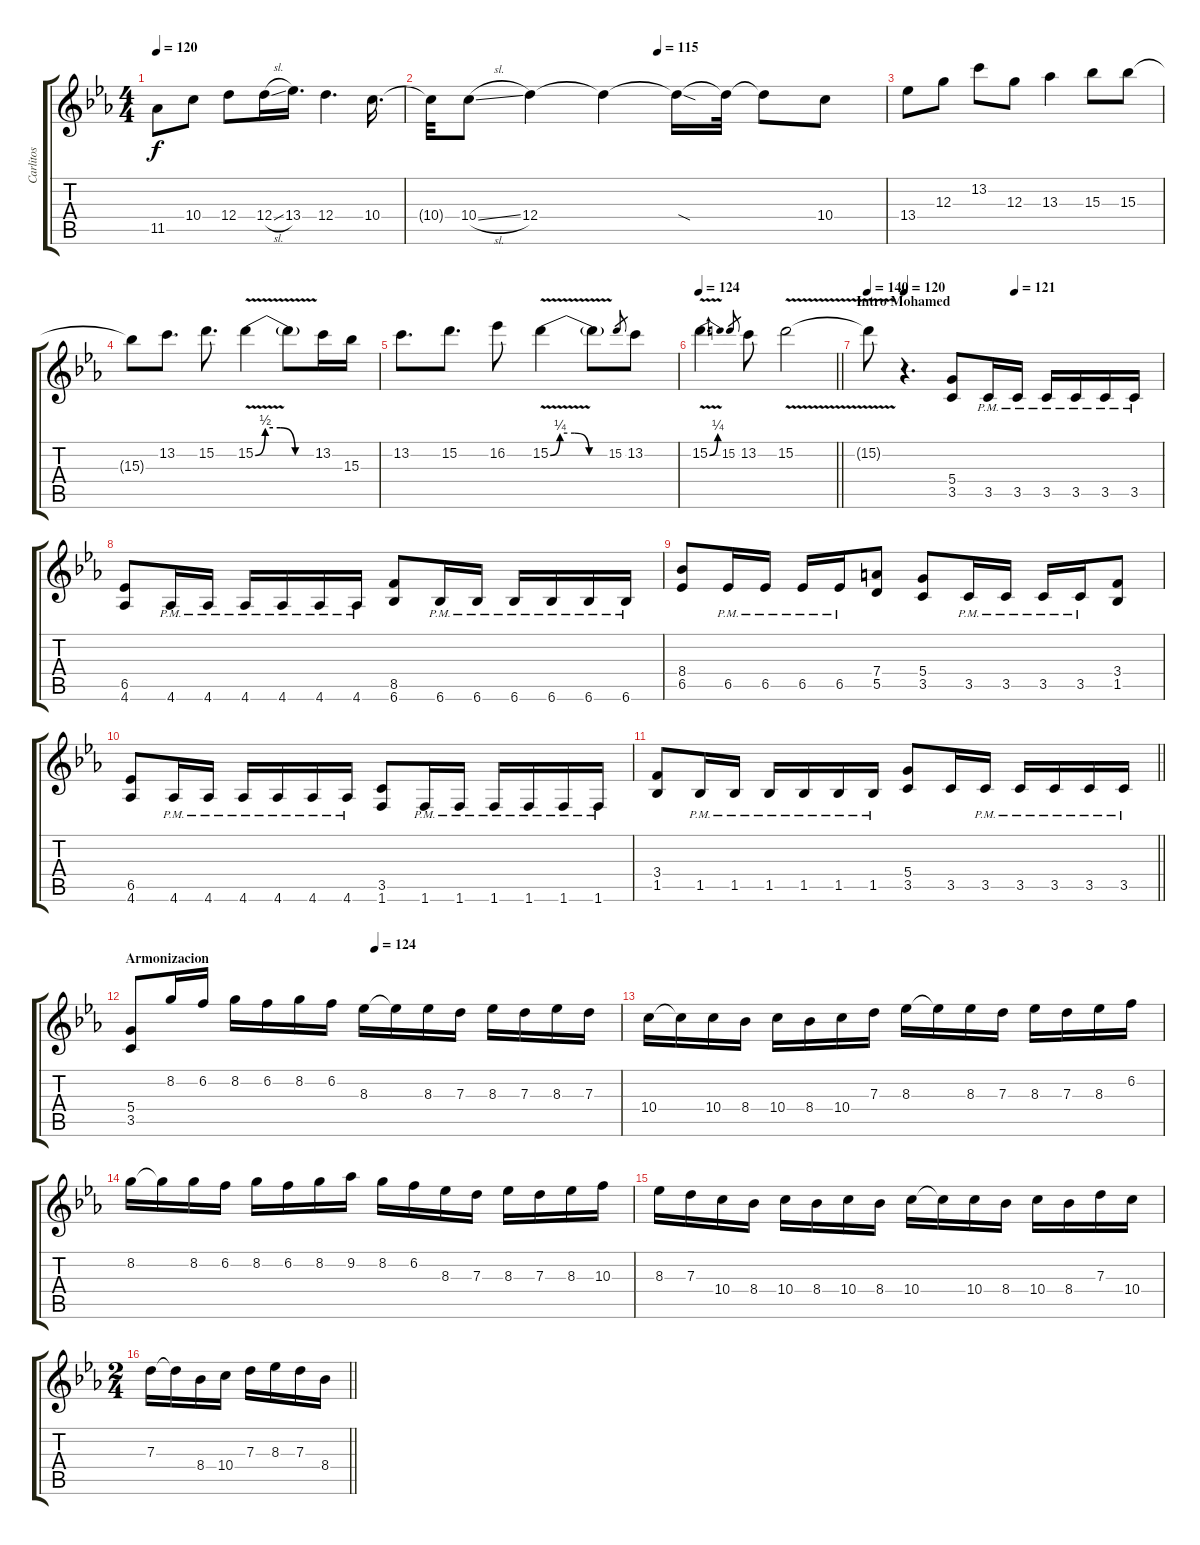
\track ("Carlitos" "Carlitos") {instrument distortionguitar}
\staff {score tabs}
\tuning (E4 B3 G3 D3 A2 E2) {hide}
\ts (4 4)
\tempo 120
\clef g2
\ks eb
11.5.8{dy f} 10.4.8 12.4.8 12.4{sl}.16 13.4.16{d} 12.4.4{d} 10.4.16{d} |
\tempo (115 0.5)
10.4{t}.32 10.4{sl}.8 12.4.4 12.4{t}.4 12.4{sod t}.16 12.4{t}.32 12.4{t}.8 10.4.8 |
13.4.8 12.3.8 13.2.8 12.3.8 13.3.4 15.3.8 15.3.8 |
15.3{t}.8 13.2.8{d} 15.2.8{d} 15.2{be (custom 0 0 10 2 25 2 40 0 60 0) v}.4 15.2{t}.8 13.2.16 15.3.16 |
13.2.8{d} 15.2.8{d} 16.2.8 15.2{be (custom 0 0 10 1 25 1 40 0 60 0) v}.4 15.2{t}.8 15.2.8{gr} 13.2.8 |
\tempo 124
\barLineRight lightlight
15.2{be (bend 0 0 60 1) v}.4{d} 15.2.8{gr} 13.2.8 15.2{v}.2 |
\section ("" "Intro Mohamed")
\tempo 140
\tempo (120 0.125)
\tempo (121 0.5)
15.2{t}.8 r.4{d} (5.4 3.5).8 3.5{pm}.16 3.5{pm}.16 3.5{pm}.16 3.5{pm}.16 3.5{pm}.16 3.5{pm}.16 |
(6.5 4.6).8 4.6{pm}.16 4.6{pm}.16 4.6{pm}.16 4.6{pm}.16 4.6{pm}.16 4.6{pm}.16 (8.5 6.6).8 6.6{pm}.16 6.6{pm}.16 6.6{pm}.16 6.6{pm}.16 6.6{pm}.16 6.6{pm}.16 |
(8.4 6.5).8 6.5{pm}.16 6.5{pm}.16 6.5{pm}.16 6.5{pm}.16 (7.4 5.5).8 (5.4 3.5).8 3.5{pm}.16 3.5{pm}.16 3.5{pm}.16 3.5{pm}.16 (3.4 1.5).8 |
(6.5 4.6).8 4.6{pm}.16 4.6{pm}.16 4.6{pm}.16 4.6{pm}.16 4.6{pm}.16 4.6{pm}.16 (3.5 1.6).8 1.6{pm}.16 1.6{pm}.16 1.6{pm}.16 1.6{pm}.16 1.6{pm}.16 1.6{pm}.16 |
\barLineRight lightlight
(3.4 1.5).8 1.5{pm}.16 1.5{pm}.16 1.5{pm}.16 1.5{pm}.16 1.5{pm}.16 1.5{pm}.16 (5.4 3.5).8 3.5.16 3.5{pm}.16 3.5{pm}.16 3.5{pm}.16 3.5{pm}.16 3.5{pm}.16 |
\section ("" "Armonizacion")
\tempo (124 0.5)
(5.4 3.5).8 8.2.16 6.2.16 8.2.16 6.2.16 8.2.16 6.2.16 8.3.16 8.3{t}.16 8.3.16 7.3.16 8.3.16 7.3.16 8.3.16 7.3.16 |
10.4.16 10.4{t}.16 10.4.16 8.4.16 10.4.16 8.4.16 10.4.16 7.3.16 8.3.16 8.3{t}.16 8.3.16 7.3.16 8.3.16 7.3.16 8.3.16 6.2.16 |
8.2.16 8.2{t}.16 8.2.16 6.2.16 8.2.16 6.2.16 8.2.16 9.2.16 8.2.16 6.2.16 8.3.16 7.3.16 8.3.16 7.3.16 8.3.16 10.3.16 |
8.3.16 7.3.16 10.4.16 8.4.16 10.4.16 8.4.16 10.4.16 8.4.16 10.4.16 10.4{t}.16 10.4.16 8.4.16 10.4.16 8.4.16 7.3.16 10.4.16 |
\ts (2 4)
\barLineRight lightlight
7.3.16 7.3{t}.16 8.4.16 10.4.16 7.3.16 8.3.16 7.3.16 8.4.16
